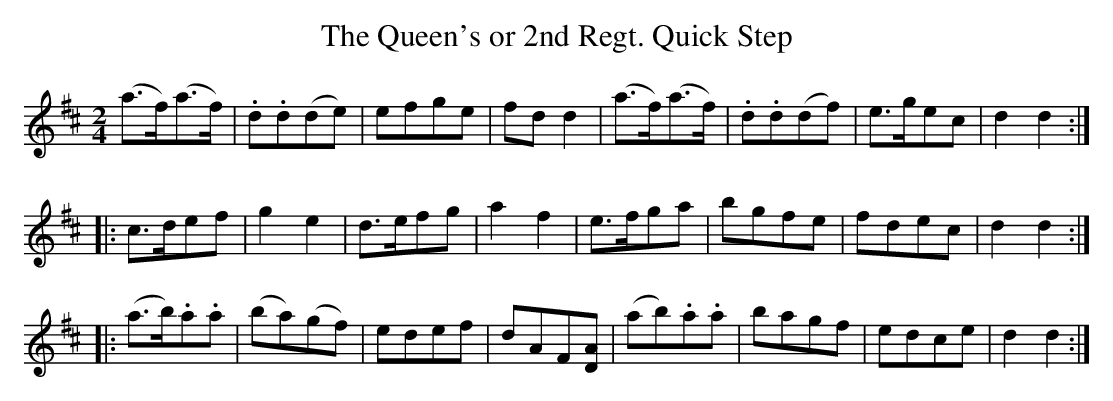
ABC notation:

X:1
T:Queen's or 2nd Regt. Quick Step, The
M:2/4
L:1/8
K:D
(a>f)(a>f)| .d.d(de)| efge| fdd2|\
(a>f)(a>f)| .d.d(df)| e>gec| d2d2::
c>def| g2e2| d>efg| a2f2| e>fga| bgfe| fdec| d2d2::
(a>b).a.a| (ba)(gf)| edef| dAF[DA]|\
(ab).a.a| bagf| edce| d2d2:|
